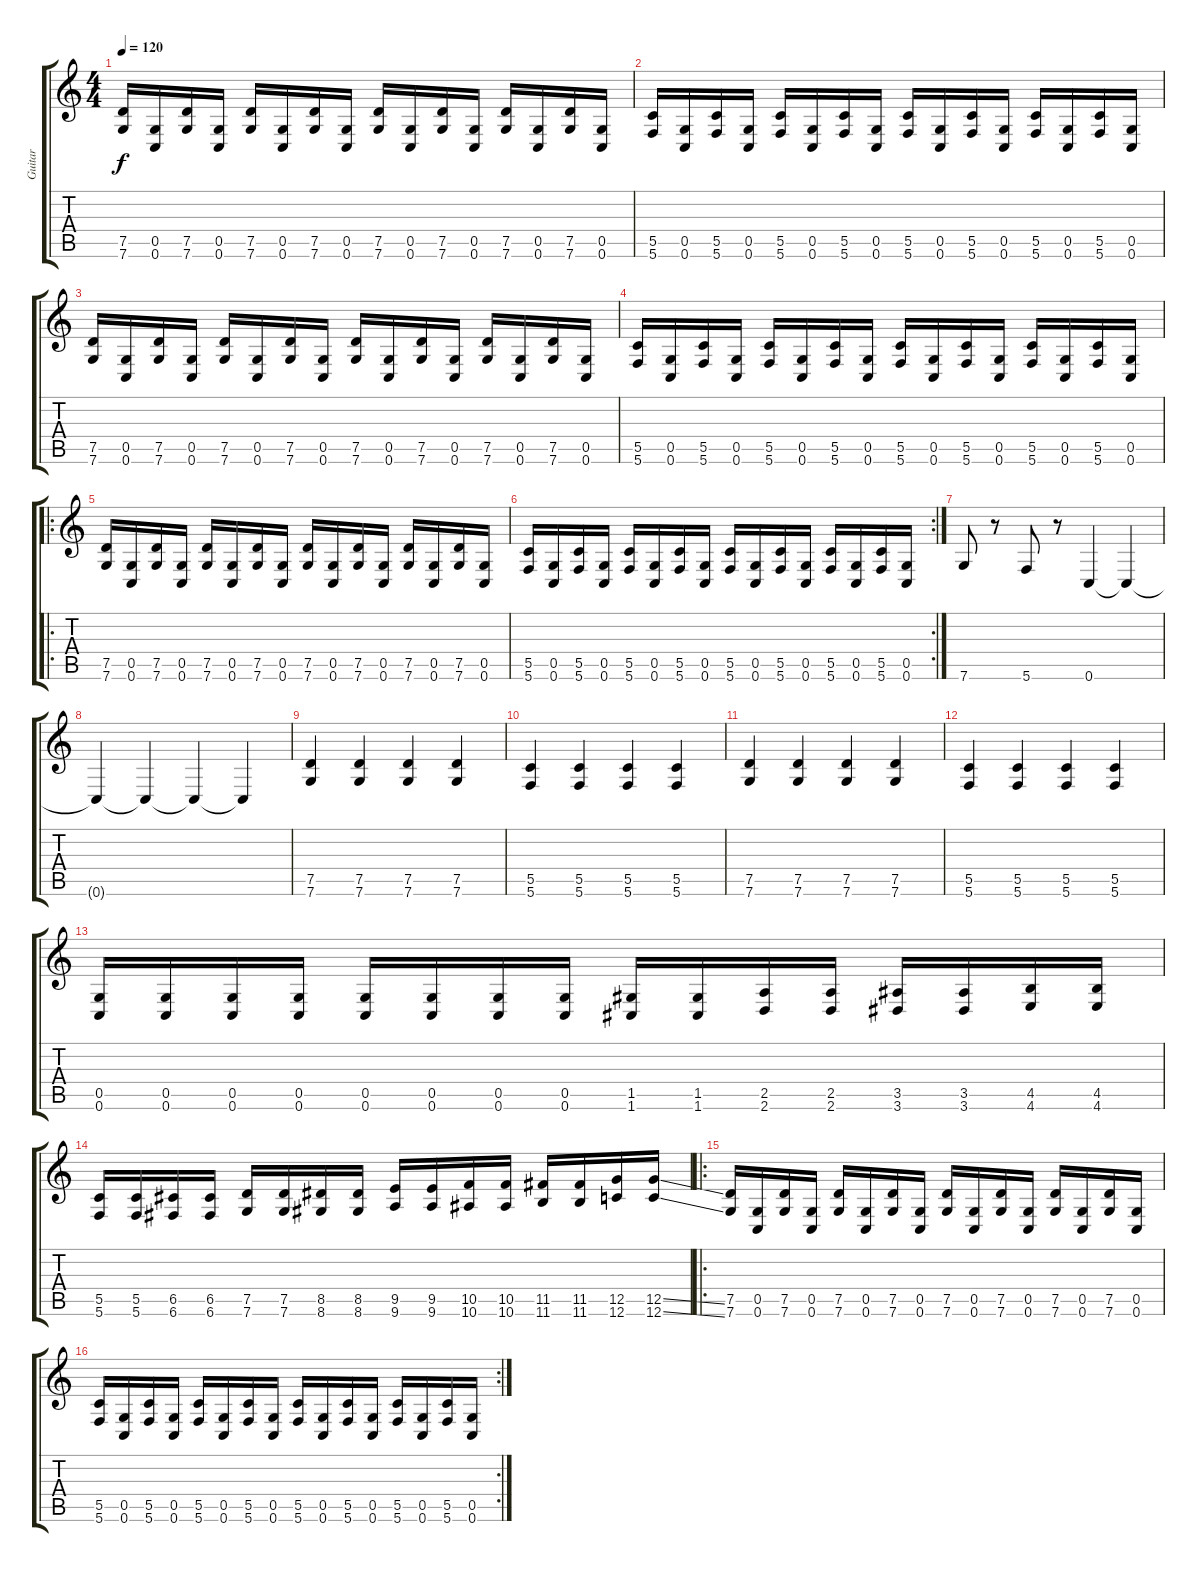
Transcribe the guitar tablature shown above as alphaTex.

\track ("Guitar" "Guitar") {instrument overdrivenguitar}
\staff {score tabs}
\tuning (E4 B3 G3 D3 G2 C2) {hide}
\ts (4 4)
\tempo 120
\clef g2
\ks c
(7.5 7.6).16{dy f instrument overdrivenguitar} (0.5 0.6).16 (7.5 7.6).16 (0.5 0.6).16 (7.5 7.6).16 (0.5 0.6).16 (7.5 7.6).16 (0.5 0.6).16 (7.5 7.6).16 (0.5 0.6).16 (7.5 7.6).16 (0.5 0.6).16 (7.5 7.6).16 (0.5 0.6).16 (7.5 7.6).16 (0.5 0.6).16 |
(5.5 5.6).16 (0.5 0.6).16 (5.5 5.6).16 (0.5 0.6).16 (5.5 5.6).16 (0.5 0.6).16 (5.5 5.6).16 (0.5 0.6).16 (5.5 5.6).16 (0.5 0.6).16 (5.5 5.6).16 (0.5 0.6).16 (5.5 5.6).16 (0.5 0.6).16 (5.5 5.6).16 (0.5 0.6).16 |
(7.5 7.6).16 (0.5 0.6).16 (7.5 7.6).16 (0.5 0.6).16 (7.5 7.6).16 (0.5 0.6).16 (7.5 7.6).16 (0.5 0.6).16 (7.5 7.6).16 (0.5 0.6).16 (7.5 7.6).16 (0.5 0.6).16 (7.5 7.6).16 (0.5 0.6).16 (7.5 7.6).16 (0.5 0.6).16 |
(5.5 5.6).16 (0.5 0.6).16 (5.5 5.6).16 (0.5 0.6).16 (5.5 5.6).16 (0.5 0.6).16 (5.5 5.6).16 (0.5 0.6).16 (5.5 5.6).16 (0.5 0.6).16 (5.5 5.6).16 (0.5 0.6).16 (5.5 5.6).16 (0.5 0.6).16 (5.5 5.6).16 (0.5 0.6).16 |
\ro
(7.5 7.6).16 (0.5 0.6).16 (7.5 7.6).16 (0.5 0.6).16 (7.5 7.6).16 (0.5 0.6).16 (7.5 7.6).16 (0.5 0.6).16 (7.5 7.6).16 (0.5 0.6).16 (7.5 7.6).16 (0.5 0.6).16 (7.5 7.6).16 (0.5 0.6).16 (7.5 7.6).16 (0.5 0.6).16 |
\rc 2
(5.5 5.6).16 (0.5 0.6).16 (5.5 5.6).16 (0.5 0.6).16 (5.5 5.6).16 (0.5 0.6).16 (5.5 5.6).16 (0.5 0.6).16 (5.5 5.6).16 (0.5 0.6).16 (5.5 5.6).16 (0.5 0.6).16 (5.5 5.6).16 (0.5 0.6).16 (5.5 5.6).16 (0.5 0.6).16 |
7.6.8 r.8 5.6.8 r.8 0.6.4 0.6{t}.4 |
0.6{t}.4 0.6{t}.4 0.6{t}.4 0.6{t}.4 |
(7.5 7.6).4 (7.5 7.6).4 (7.5 7.6).4 (7.5 7.6).4 |
(5.5 5.6).4 (5.5 5.6).4 (5.5 5.6).4 (5.5 5.6).4 |
(7.5 7.6).4 (7.5 7.6).4 (7.5 7.6).4 (7.5 7.6).4 |
(5.5 5.6).4 (5.5 5.6).4 (5.5 5.6).4 (5.5 5.6).4 |
(0.5 0.6).16 (0.5 0.6).16 (0.5 0.6).16 (0.5 0.6).16 (0.5 0.6).16 (0.5 0.6).16 (0.5 0.6).16 (0.5 0.6).16 (1.5 1.6).16 (1.5 1.6).16 (2.5 2.6).16 (2.5 2.6).16 (3.5 3.6).16 (3.5 3.6).16 (4.5 4.6).16 (4.5 4.6).16 |
(5.5 5.6).16 (5.5 5.6).16 (6.5 6.6).16 (6.5 6.6).16 (7.5 7.6).16 (7.5 7.6).16 (8.5 8.6).16 (8.5 8.6).16 (9.5 9.6).16 (9.5 9.6).16 (10.5 10.6).16 (10.5 10.6).16 (11.5 11.6).16 (11.5 11.6).16 (12.5 12.6).16 (12.5{ss} 12.6{ss}).16 |
\ro
(7.5 7.6).16 (0.5 0.6).16 (7.5 7.6).16 (0.5 0.6).16 (7.5 7.6).16 (0.5 0.6).16 (7.5 7.6).16 (0.5 0.6).16 (7.5 7.6).16 (0.5 0.6).16 (7.5 7.6).16 (0.5 0.6).16 (7.5 7.6).16 (0.5 0.6).16 (7.5 7.6).16 (0.5 0.6).16 |
\rc 2
(5.5 5.6).16 (0.5 0.6).16 (5.5 5.6).16 (0.5 0.6).16 (5.5 5.6).16 (0.5 0.6).16 (5.5 5.6).16 (0.5 0.6).16 (5.5 5.6).16 (0.5 0.6).16 (5.5 5.6).16 (0.5 0.6).16 (5.5 5.6).16 (0.5 0.6).16 (5.5 5.6).16 (0.5 0.6).16
